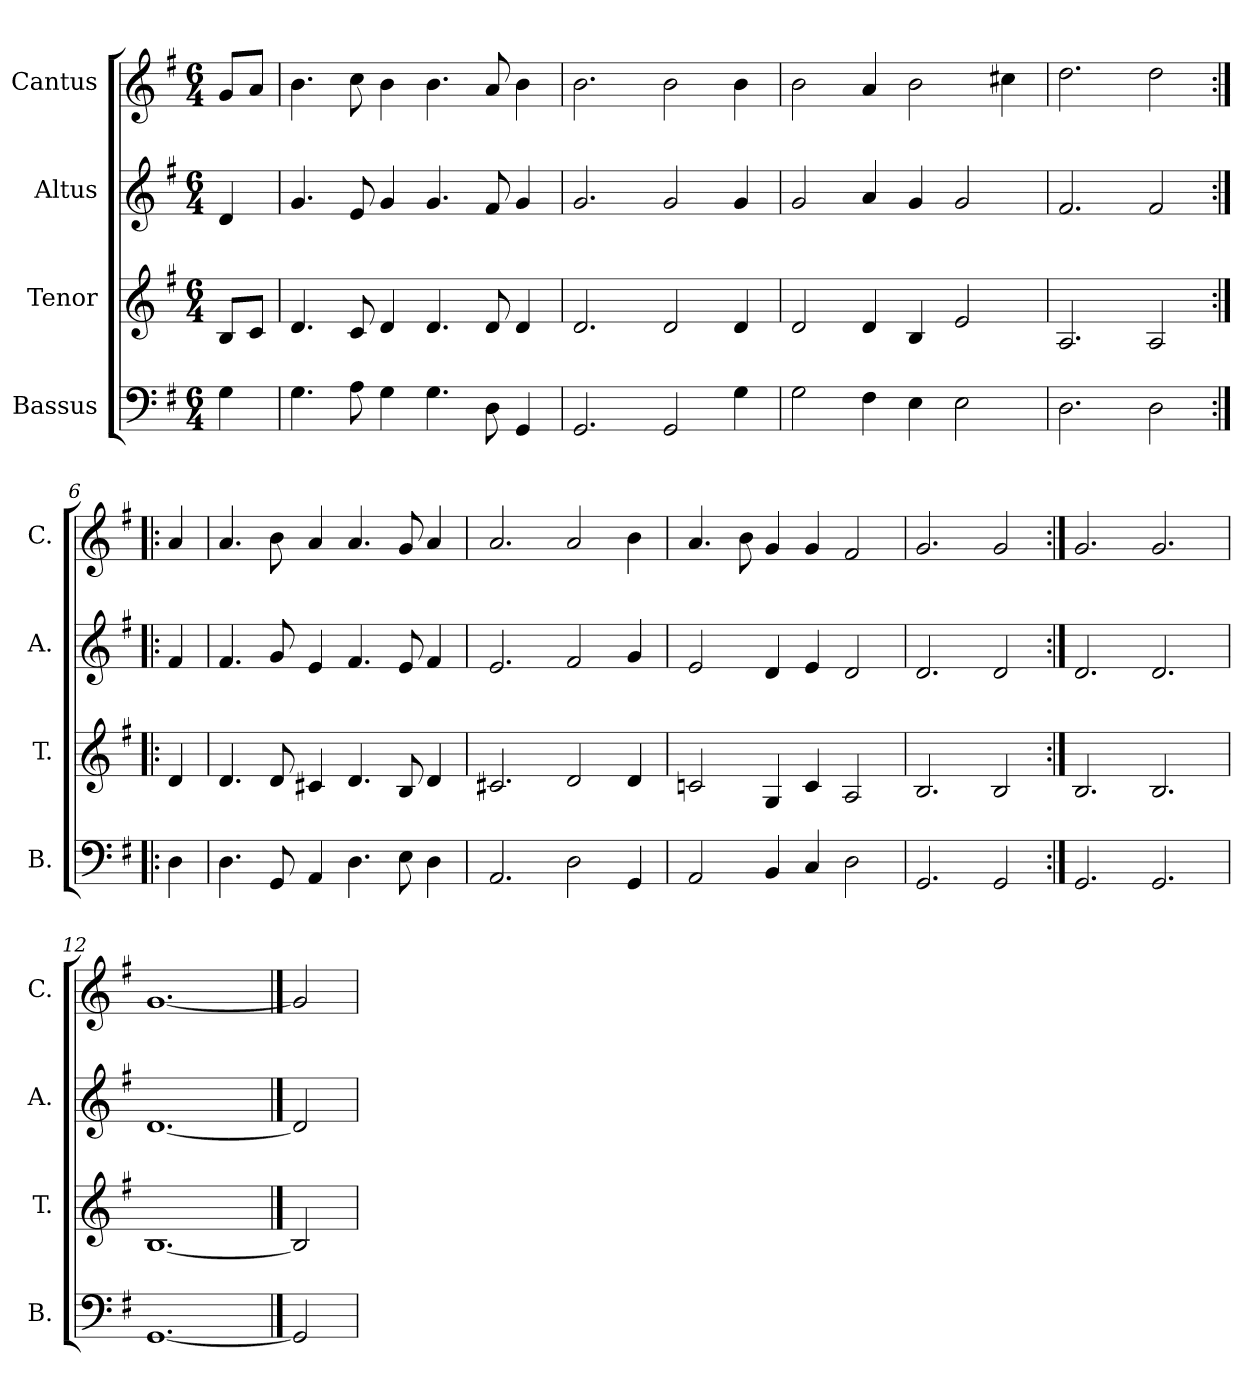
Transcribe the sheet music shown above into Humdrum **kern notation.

**kern	**kern	**kern	**kern
*part4	*part3	*part2	*part1
*staff4	*staff3	*staff2	*staff1
*I"Bassus	*I"Tenor	*I"Altus	*I"Cantus
*I'B.	*I'T.	*I'A.	*I'C.
*clefF4	*clefG2	*clefG2	*clefG2
*k[f#]	*k[f#]	*k[f#]	*k[f#]
*G:	*G:	*G:	*G:
*M6/4	*M6/4	*M6/4	*M6/4
=1	=1	=1	=1
4G\	8B/L	4d/	8g/L
.	8c/J	.	8a/J
=2	=2	=2	=2
4.G\	4.d/	4.g/	4.b\
8A\	8c/	8e/	8cc\
4G\	4d/	4g/	4b\
4.G\	4.d/	4.g/	4.b\
8D\	8d/	8f#/	8a/
4GG/	4d/	4g/	4b\
=3	=3	=3	=3
2.GG/	2.d/	2.g/	2.b\
2GG/	2d/	2g/	2b\
4G\	4d/	4g/	4b\
=4	=4	=4	=4
2G\	2d/	2g/	2b\
4F#\	4d/	4a/	4a/
4E\	4B/	4g/	2b\
2E\	2e/	2g/	.
.	.	.	4cc#X\
=5	=5	=5	=5
2.D\	2.A/	2.f#/	2.dd\
2D\	2A/	2f#/	2dd\
=6:|!|:	=6:|!|:	=6:|!|:	=6:|!|:
4D\	4d/	4f#/	4a/
!!LO:LB:g=z
=7	=7	=7	=7
4.D\	4.d/	4.f#/	4.a/
8GG/	8d/	8g/	8b\
4AA/	4c#X/	4e/	4a/
4.D\	4.d/	4.f#/	4.a/
8E\	8B/	8e/	8g/
4D\	4d/	4f#/	4a/
=8	=8	=8	=8
2.AA/	2.c#X/	2.e/	2.a/
2D\	2d/	2f#/	2a/
4GG/	4d/	4g/	4b\
=9	=9	=9	=9
2AA/	2cn/	2e/	4.a/
.	.	.	8b\
4BB/	4G/	4d/	4g/
4C/	4c/	4e/	4g/
2D\	2A/	2d/	2f#/
!!LO:LB:g=z
=10	=10	=10	=10
2.GG/	2.B/	2.d/	2.g/
2GG/	2B/	2d/	2g/
=11:|!	=11:|!	=11:|!	=11:|!
2.GG/	2.B/	2.d/	2.g/
2.GG/	2.B/	2.d/	2.g/
=12	=12	=12	=12
[1.GG/	[1.B/	[1.d/	[1.g/
==13	==13	==13	==13
2GG/]	2B/]	2d/]	2g/]
=	=	=	=
*-	*-	*-	*-
